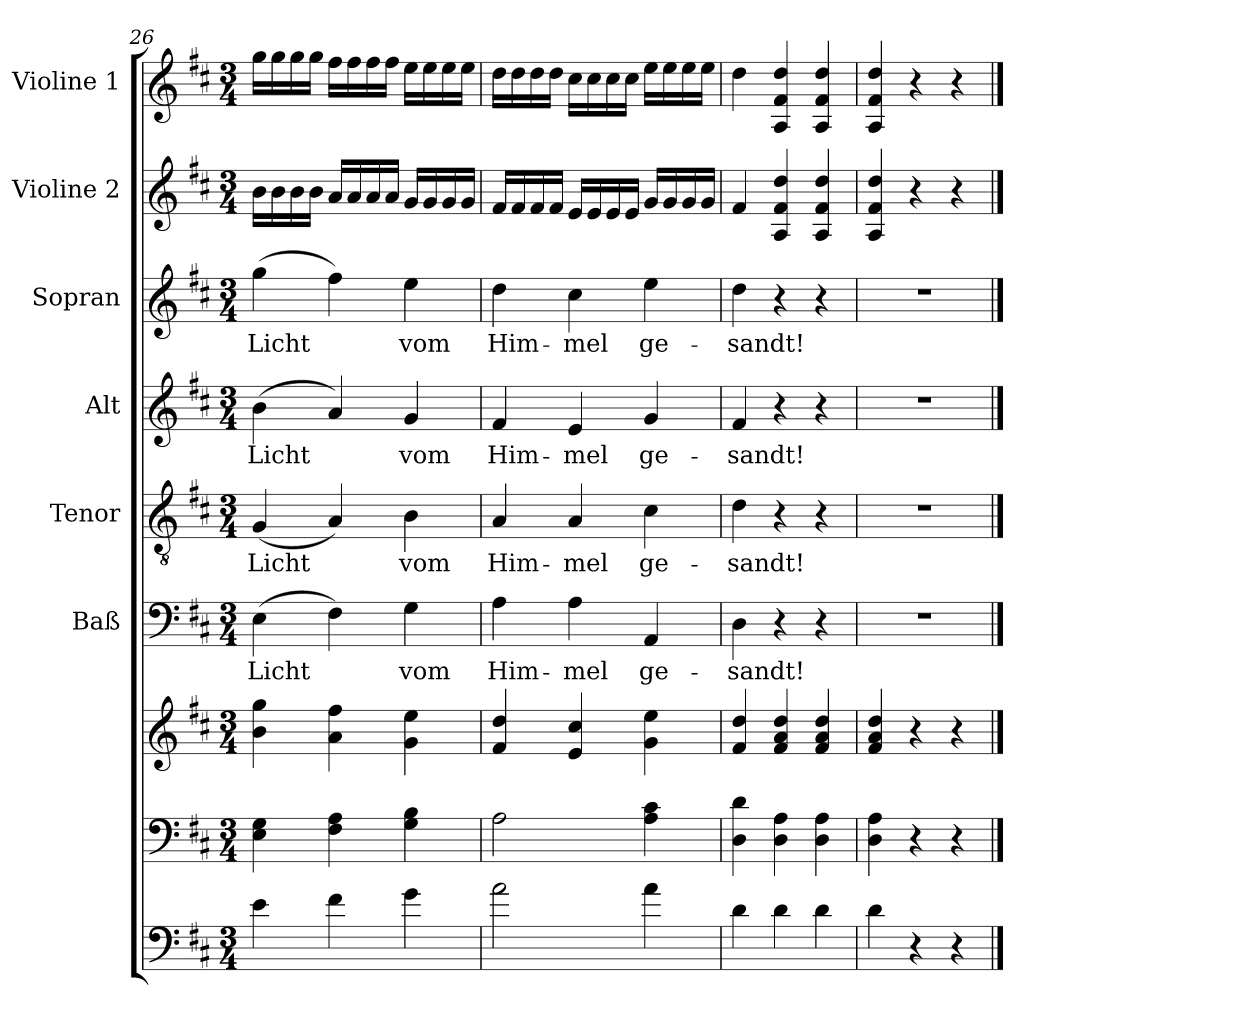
**kern	**kern	**kern	**kern	**text	**kern	**text	**kern	**text	**kern	**text	**kern	**kern
*part8	*part7	*part7	*part6	*part6	*part5	*part5	*part4	*part4	*part3	*part3	*part2	*part1
*staff9	*staff8	*staff7	*staff6	*staff6	*staff5	*staff5	*staff4	*staff4	*staff3	*staff3	*staff2	*staff1
*	*	*	*I"Baß	*	*I"Tenor	*	*I"Alt	*	*I"Sopran	*	*I"Violine 2	*I"Violine 1
*	*	*	*	*	*	*	*	*	*	*	*I'Vln	*I'Vln
*clefF4	*clefF4	*clefG2	*clefF4	*	*clefGv2	*	*clefG2	*	*clefG2	*	*clefG2	*clefG2
*ITrd7c12	*	*	*	*	*	*	*	*	*	*	*	*
*k[f#c#]	*k[f#c#]	*k[f#c#]	*k[f#c#]	*	*k[f#c#]	*	*k[f#c#]	*	*k[f#c#]	*	*k[f#c#]	*k[f#c#]
*D:	*D:	*D:	*D:	*	*D:	*	*D:	*	*D:	*	*D:	*D:
*M3/4	*M3/4	*M3/4	*M3/4	*	*M3/4	*	*M3/4	*	*M3/4	*	*M3/4	*M3/4
=26	=26	=26	=26	=26	=26	=26	=26	=26	=26	=26	=26	=26
!	!	!	!	!LO:LY:b	!	!LO:LY:b	!	!LO:LY:b	!	!LO:LY:b	!	!
4E\	4E\ 4G\	4b\ 4gg\	(>4E\	Licht	(<4G/	Licht	(>4b\	Licht	(>4gg\	Licht	16b\LL	16gg\LL
.	.	.	.	.	.	.	.	.	.	.	16b\	16gg\
.	.	.	.	.	.	.	.	.	.	.	16b\	16gg\
.	.	.	.	.	.	.	.	.	.	.	16b\JJ	16gg\JJ
4F#\	4F#\ 4A\	4a\ 4ff#\	4F#\)	.	4A/)	.	4a/)	.	4ff#\)	.	16a/LL	16ff#\LL
.	.	.	.	.	.	.	.	.	.	.	16a/	16ff#\
.	.	.	.	.	.	.	.	.	.	.	16a/	16ff#\
.	.	.	.	.	.	.	.	.	.	.	16a/JJ	16ff#\JJ
!	!	!	!	!LO:LY:b	!	!LO:LY:b	!	!LO:LY:b	!	!LO:LY:b	!	!
4G\	4G\ 4B\	4g\ 4ee\	4G\	vom	4B\	vom	4g/	vom	4ee\	vom	16g/LL	16ee\LL
.	.	.	.	.	.	.	.	.	.	.	16g/	16ee\
.	.	.	.	.	.	.	.	.	.	.	16g/	16ee\
.	.	.	.	.	.	.	.	.	.	.	16g/JJ	16ee\JJ
=27	=27	=27	=27	=27	=27	=27	=27	=27	=27	=27	=27	=27
!	!	!	!	!LO:LY:b	!	!LO:LY:b	!	!LO:LY:b	!	!LO:LY:b	!	!
2A\	2A\	4f#/ 4dd/	4A\	Him-	4A/	Him-	4f#/	Him-	4dd\	Him-	16f#/LL	16dd\LL
.	.	.	.	.	.	.	.	.	.	.	16f#/	16dd\
.	.	.	.	.	.	.	.	.	.	.	16f#/	16dd\
.	.	.	.	.	.	.	.	.	.	.	16f#/JJ	16dd\JJ
!	!	!	!	!LO:LY:b	!	!LO:LY:b	!	!LO:LY:b	!	!LO:LY:b	!	!
.	.	4e/ 4cc#/	4A\	-mel	4A/	-mel	4e/	-mel	4cc#\	-mel	16e/LL	16cc#\LL
.	.	.	.	.	.	.	.	.	.	.	16e/	16cc#\
.	.	.	.	.	.	.	.	.	.	.	16e/	16cc#\
.	.	.	.	.	.	.	.	.	.	.	16e/JJ	16cc#\JJ
!	!	!	!	!LO:LY:b	!	!LO:LY:b	!	!LO:LY:b	!	!LO:LY:b	!	!
4A\	4A\ 4c#\	4g\ 4ee\	4AA/	ge-	4c#\	ge-	4g/	ge-	4ee\	ge-	16g/LL	16ee\LL
.	.	.	.	.	.	.	.	.	.	.	16g/	16ee\
.	.	.	.	.	.	.	.	.	.	.	16g/	16ee\
.	.	.	.	.	.	.	.	.	.	.	16g/JJ	16ee\JJ
=28	=28	=28	=28	=28	=28	=28	=28	=28	=28	=28	=28	=28
!	!	!	!	!LO:LY:b	!	!LO:LY:b	!	!LO:LY:b	!	!LO:LY:b	!	!
4D\	4D\ 4d\	4f#/ 4dd/	4D\	-sandt!	4d\	-sandt!	4f#/	-sandt!	4dd\	-sandt!	4f#/	4dd\
4D\	4D\ 4A\	4f#/ 4a/ 4dd/	4r	.	4r	.	4r	.	4r	.	4A/ 4f#/ 4dd/	4A/ 4f#/ 4dd/
4D\	4D\ 4A\	4f#/ 4a/ 4dd/	4r	.	4r	.	4r	.	4r	.	4A/ 4f#/ 4dd/	4A/ 4f#/ 4dd/
=29	=29	=29	=29	=29	=29	=29	=29	=29	=29	=29	=29	=29
4D\	4D\ 4A\	4f#/ 4a/ 4dd/	2.r	.	2.r	.	2.r	.	2.r	.	4A/ 4f#/ 4dd/	4A/ 4f#/ 4dd/
4r	4r	4r	.	.	.	.	.	.	.	.	4r	4r
4r	4r	4r	.	.	.	.	.	.	.	.	4r	4r
==	==	==	==	==	==	==	==	==	==	==	==	==
*-	*-	*-	*-	*-	*-	*-	*-	*-	*-	*-	*-	*-
